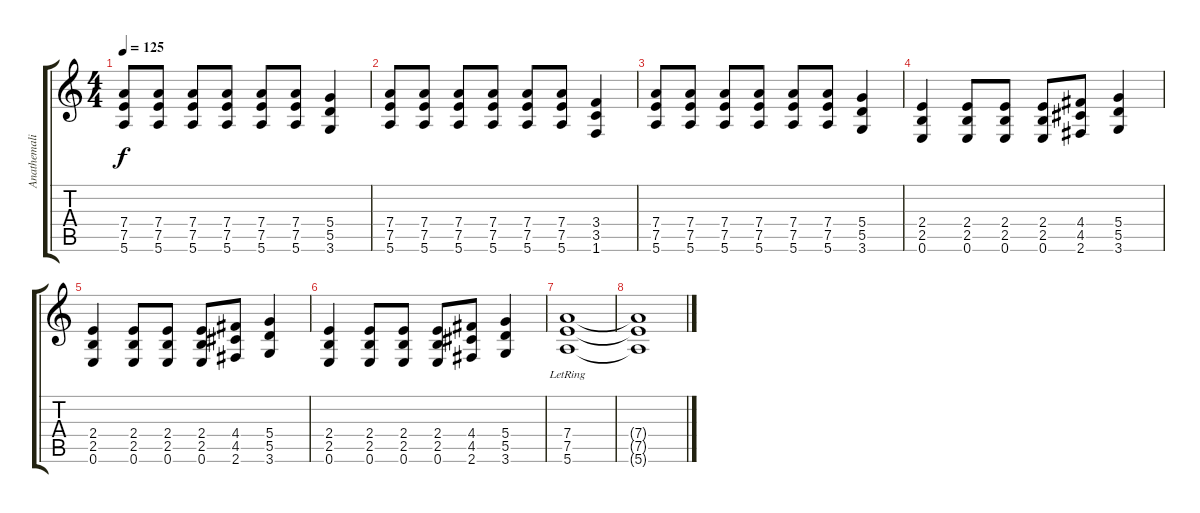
\track ("Anathemalignant" "Anathemali") {instrument distortionguitar}
\staff {score tabs}
\tuning (E4 B3 G3 D3 A2 E2) {hide}
\ts (4 4)
\tempo 125
\clef g2
\ks c
(7.4 7.5 5.6).8{dy f} (7.4 7.5 5.6).8 (7.4 7.5 5.6).8 (7.4 7.5 5.6).8 (7.4 7.5 5.6).8 (7.4 7.5 5.6).8 (5.4 5.5 3.6).4 |
(7.4 7.5 5.6).8 (7.4 7.5 5.6).8 (7.4 7.5 5.6).8 (7.4 7.5 5.6).8 (7.4 7.5 5.6).8 (7.4 7.5 5.6).8 (3.4 3.5 1.6).4 |
(7.4 7.5 5.6).8 (7.4 7.5 5.6).8 (7.4 7.5 5.6).8 (7.4 7.5 5.6).8 (7.4 7.5 5.6).8 (7.4 7.5 5.6).8 (5.4 5.5 3.6).4 |
(2.4 2.5 0.6).4 (2.4 2.5 0.6).8 (2.4 2.5 0.6).8 (2.4 2.5 0.6).8 (4.4 4.5 2.6).8 (5.4 5.5 3.6).4 |
(2.4 2.5 0.6).4 (2.4 2.5 0.6).8 (2.4 2.5 0.6).8 (2.4 2.5 0.6).8 (4.4 4.5 2.6).8 (5.4 5.5 3.6).4 |
(2.4 2.5 0.6).4 (2.4 2.5 0.6).8 (2.4 2.5 0.6).8 (2.4 2.5 0.6).8 (4.4 4.5 2.6).8 (5.4 5.5 3.6).4 |
(7.4{lr} 7.5 5.6).1 |
(7.4{t} 7.5{t} 5.6{t}).1
